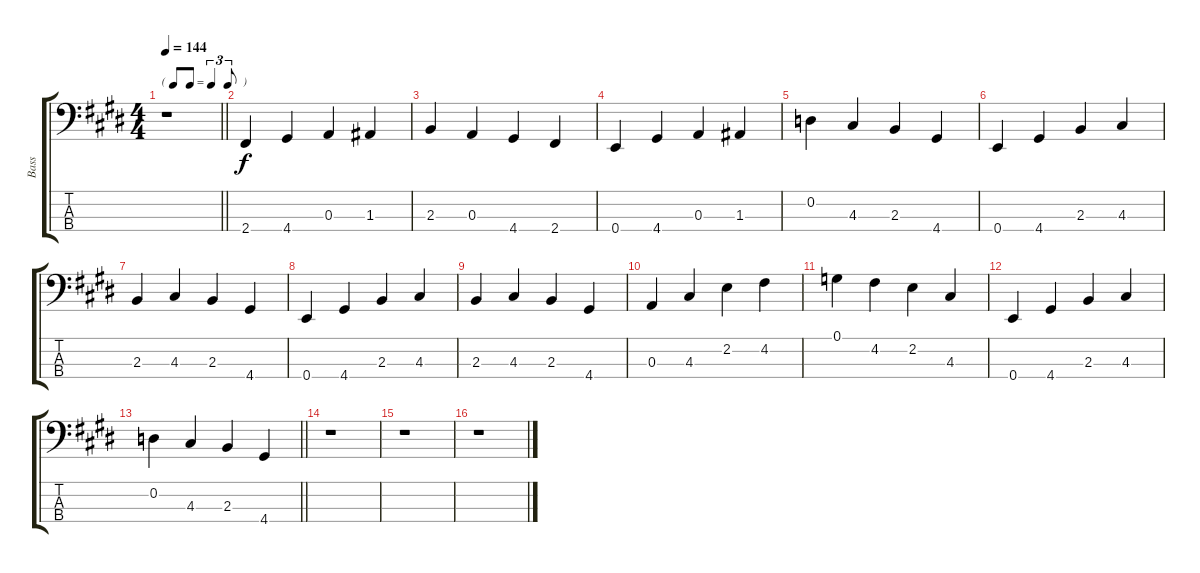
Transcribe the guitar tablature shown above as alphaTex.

\track ("Bass" "Bass") {instrument electricbassfinger}
\staff {score tabs}
\tuning (G2 D2 A1 E1) {hide}
\ts (4 4)
\tf triplet8th
\tempo 144
\clef f4
\barLineRight lightlight
\ks c#minor
r.1{dy f} |
\ks e
2.4.4 4.4.4 0.3.4 1.3.4 |
\ks c#minor
2.3.4 0.3.4 4.4.4 2.4.4 |
0.4.4 4.4.4 0.3.4 1.3.4 |
0.2.4 4.3.4 2.3.4 4.4.4 |
\ks e
0.4.4 4.4.4 2.3.4 4.3.4 |
\ks c#minor
2.3.4 4.3.4 2.3.4 4.4.4 |
0.4.4 4.4.4 2.3.4 4.3.4 |
2.3.4 4.3.4 2.3.4 4.4.4 |
\ks e
0.3.4 4.3.4 2.2.4 4.2.4 |
\ks c#minor
0.1.4 4.2.4 2.2.4 4.3.4 |
0.4.4 4.4.4 2.3.4 4.3.4 |
\barLineRight lightlight
0.2.4 4.3.4 2.3.4 4.4.4 |
\ks e
r.1 |
\ks c#minor
r.1 |
r.1
